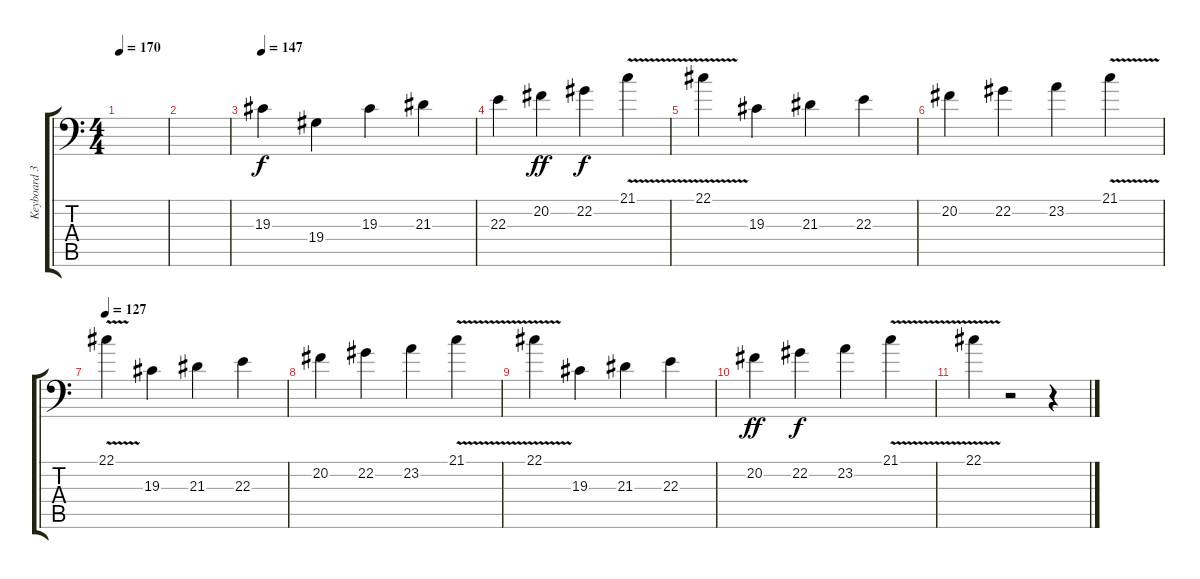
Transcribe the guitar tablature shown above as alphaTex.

\track ("Keyboard 3" "Keyboard 3") {instrument lead1square}
\staff {score tabs}
\tuning (Eb3 Bb2 Gb2 Db2 Ab1 Eb1) {hide}
\ts (4 4)
\tempo 170
\clef f4
\ks c
|
|
\tempo 147
19.3.4{volume 16 balance 16 instrument harpsichord} 19.4.4 19.3.4 21.3.4 |
22.3.4 20.2.4{dy ff} 22.2.4{dy f} 21.1{v}.4 |
22.1{v}.4 19.3.4 21.3.4 22.3.4 |
20.2.4 22.2.4 23.2.4 21.1{v}.4 |
\tempo 127
22.1{v}.4 19.3.4 21.3.4 22.3.4 |
20.2.4 22.2.4 23.2.4 21.1{v}.4 |
22.1{v}.4 19.3.4 21.3.4 22.3.4 |
20.2.4{dy ff} 22.2.4{dy f} 23.2.4 21.1{v}.4 |
22.1{v}.4 r.2 r.4
